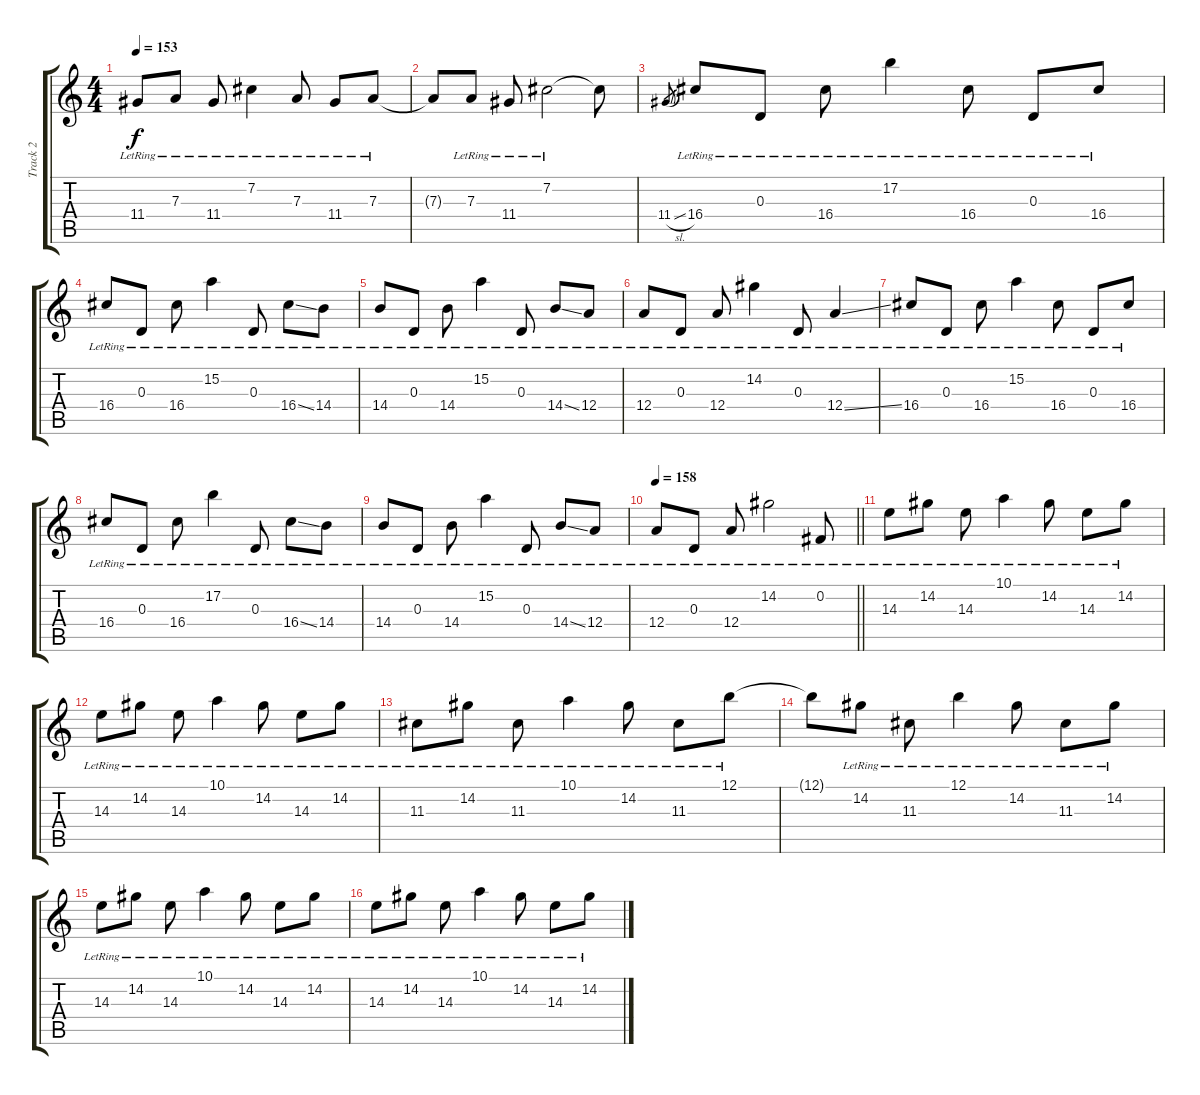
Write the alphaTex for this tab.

\track ("Track 2" "Track 2") {instrument distortionguitar}
\staff {score tabs}
\tuning (B3 Gb3 D3 A2 E2 B1) {hide}
\ts (4 4)
\tempo 153
\clef g2
\ks c
11.4{lr}.8{dy f} 7.3{lr}.8 11.4{lr}.8 7.2{lr}.4 7.3{lr}.8 11.4{lr}.8 7.3{lr}.8 |
7.3{t}.8 7.3{lr}.8 11.4{lr}.8 7.2{lr}.2 7.2{t}.8 |
11.4{sl}.8{gr} 16.4{lr}.8 0.3{lr}.8 16.4{lr}.8 17.2{lr}.4 16.4{lr}.8 0.3{lr}.8 16.4{lr}.8 |
16.4{lr}.8 0.3{lr}.8 16.4{lr}.8 15.2{lr}.4 0.3{lr}.8 16.4{ss lr}.8 14.4{lr}.8 |
14.4{lr}.8 0.3{lr}.8 14.4{lr}.8 15.2{lr}.4 0.3{lr}.8 14.4{ss lr}.8 12.4{lr}.8 |
12.4{lr}.8 0.3{lr}.8 12.4{lr}.8 14.2{lr}.4 0.3{lr}.8 12.4{ss lr}.4 |
16.4{lr}.8 0.3{lr}.8 16.4{lr}.8 15.2{lr}.4 16.4{lr}.8 0.3{lr}.8 16.4{lr}.8 |
16.4{lr}.8 0.3{lr}.8 16.4{lr}.8 17.2{lr}.4 0.3{lr}.8 16.4{ss lr}.8 14.4{lr}.8 |
14.4{lr}.8 0.3{lr}.8 14.4{lr}.8 15.2{lr}.4 0.3{lr}.8 14.4{ss lr}.8 12.4{lr}.8 |
\tempo 158
\barLineRight lightlight
12.4{lr}.8 0.3{lr}.8 12.4{lr}.8 14.2{lr}.2 0.2{lr}.8{volume 13 instrument distortionguitar} |
\section ("" "")
14.3{lr}.8 14.2{lr}.8 14.3{lr}.8 10.1{lr}.4 14.2{lr}.8 14.3{lr}.8 14.2{lr}.8 |
14.3{lr}.8 14.2{lr}.8 14.3{lr}.8 10.1{lr}.4 14.2{lr}.8 14.3{lr}.8 14.2{lr}.8 |
11.3{lr}.8 14.2{lr}.8 11.3{lr}.8 10.1{lr}.4 14.2{lr}.8 11.3{lr}.8 12.1{lr}.8 |
12.1{t}.8 14.2{lr}.8 11.3{lr}.8 12.1{lr}.4 14.2{lr}.8 11.3{lr}.8 14.2{lr}.8 |
14.3{lr}.8 14.2{lr}.8 14.3{lr}.8 10.1{lr}.4 14.2{lr}.8 14.3{lr}.8 14.2{lr}.8 |
14.3{lr}.8 14.2{lr}.8 14.3{lr}.8 10.1{lr}.4 14.2{lr}.8 14.3{lr}.8 14.2{lr}.8
